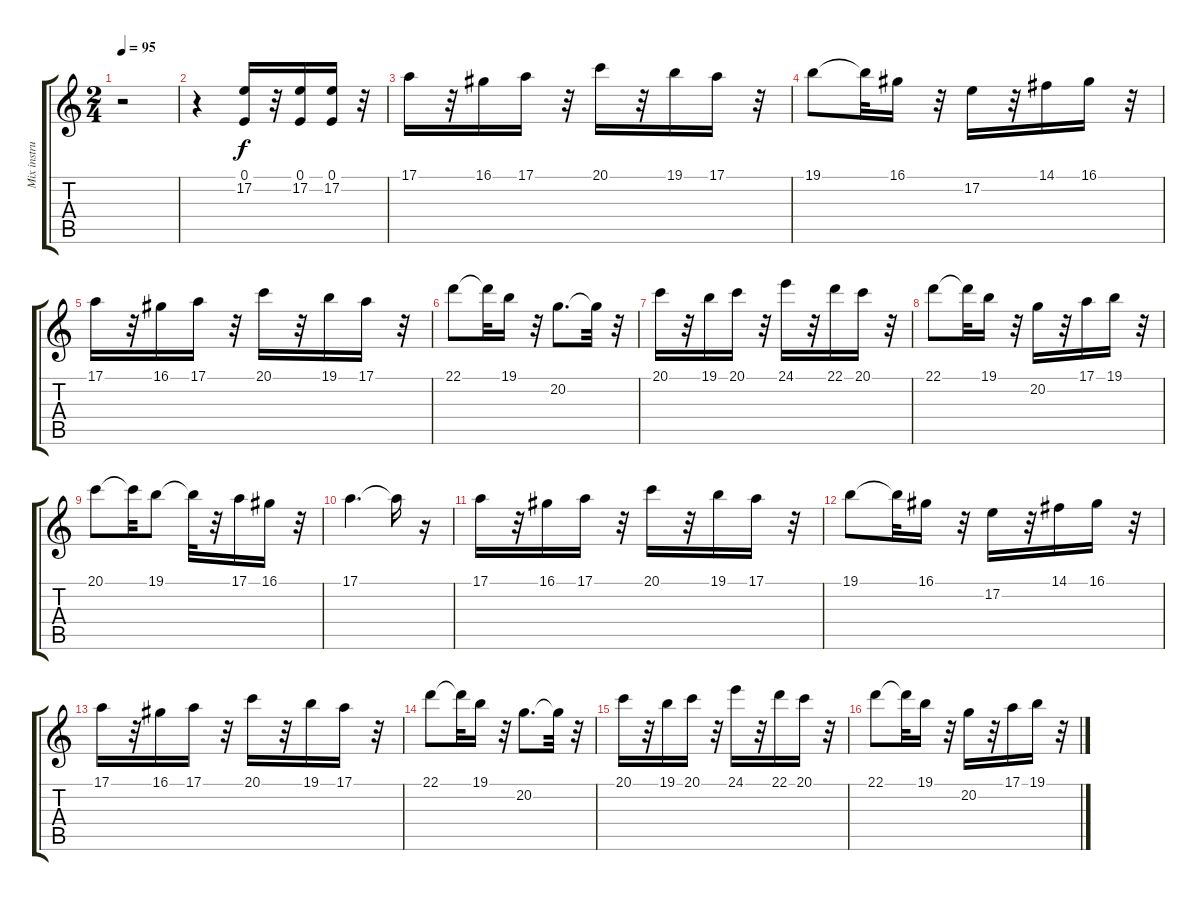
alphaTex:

\track ("Mix instrument 3" "Mix instru") {instrument piccolo}
\staff {score tabs}
\tuning (E4 B3 G3 D3 A2 E2) {hide}
\ts (2 4)
\tempo 95
\clef g2
\ks c
r.2{dy f} |
r.4 (0.1 17.2).16 r.32 (0.1 17.2).16 (0.1 17.2).16 r.32 |
17.1.16{instrument tremolostrings} r.32 16.1.16 17.1.16 r.32 20.1.16 r.32 19.1.16 17.1.16 r.32 |
19.1.8 19.1{t}.32 16.1.16 r.32 17.2.16 r.32 14.1.16 16.1.16 r.32 |
17.1.16 r.32 16.1.16 17.1.16 r.32 20.1.16 r.32 19.1.16 17.1.16 r.32 |
22.1.8 22.1{t}.32 19.1.16 r.32 20.2.8{d} 20.2{t}.32 r.32 |
20.1.16 r.32 19.1.16 20.1.16 r.32 24.1.16 r.32 22.1.16 20.1.16 r.32 |
22.1.8 22.1{t}.32 19.1.16 r.32 20.2.16 r.32 17.1.16 19.1.16 r.32 |
20.1.8 20.1{t}.32 19.1.8 19.1{t}.32 r.32 17.1.16 16.1.16 r.32 |
17.1.4{d} 17.1{t}.16 r.16 |
17.1.16 r.32 16.1.16 17.1.16 r.32 20.1.16 r.32 19.1.16 17.1.16 r.32 |
19.1.8 19.1{t}.32 16.1.16 r.32 17.2.16 r.32 14.1.16 16.1.16 r.32 |
17.1.16 r.32 16.1.16 17.1.16 r.32 20.1.16 r.32 19.1.16 17.1.16 r.32 |
22.1.8 22.1{t}.32 19.1.16 r.32 20.2.8{d} 20.2{t}.32 r.32 |
20.1.16 r.32 19.1.16 20.1.16 r.32 24.1.16 r.32 22.1.16 20.1.16 r.32 |
22.1.8 22.1{t}.32 19.1.16 r.32 20.2.16 r.32 17.1.16 19.1.16 r.32
